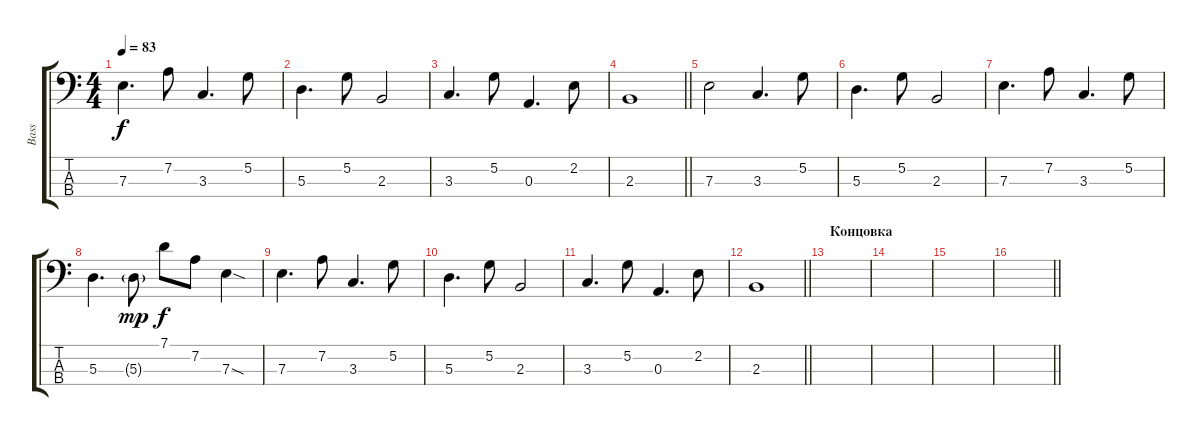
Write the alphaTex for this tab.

\track ("Bass" "Bass") {instrument electricbassfinger}
\staff {score tabs}
\tuning (G2 D2 A1 E1) {hide}
\ts (4 4)
\tempo 83
\clef f4
\ks c
7.3.4{d dy f} 7.2.8 3.3.4{d} 5.2.8 |
5.3.4{d} 5.2.8 2.3.2 |
3.3.4{d} 5.2.8 0.3.4{d} 2.2.8 |
\barLineRight lightlight
2.3.1 |
\section ("" "")
7.3.2 3.3.4{d} 5.2.8 |
5.3.4{d} 5.2.8 2.3.2 |
7.3.4{d} 7.2.8 3.3.4{d} 5.2.8 |
5.3.4{d} 5.3{g}.8{dy mp} 7.1.8{dy f} 7.2.8 7.3{sod}.4 |
7.3.4{d} 7.2.8 3.3.4{d} 5.2.8 |
5.3.4{d} 5.2.8 2.3.2 |
3.3.4{d} 5.2.8 0.3.4{d} 2.2.8 |
\barLineRight lightlight
2.3.1 |
\section ("" "Концовка")
|
|
|
\barLineRight lightlight
